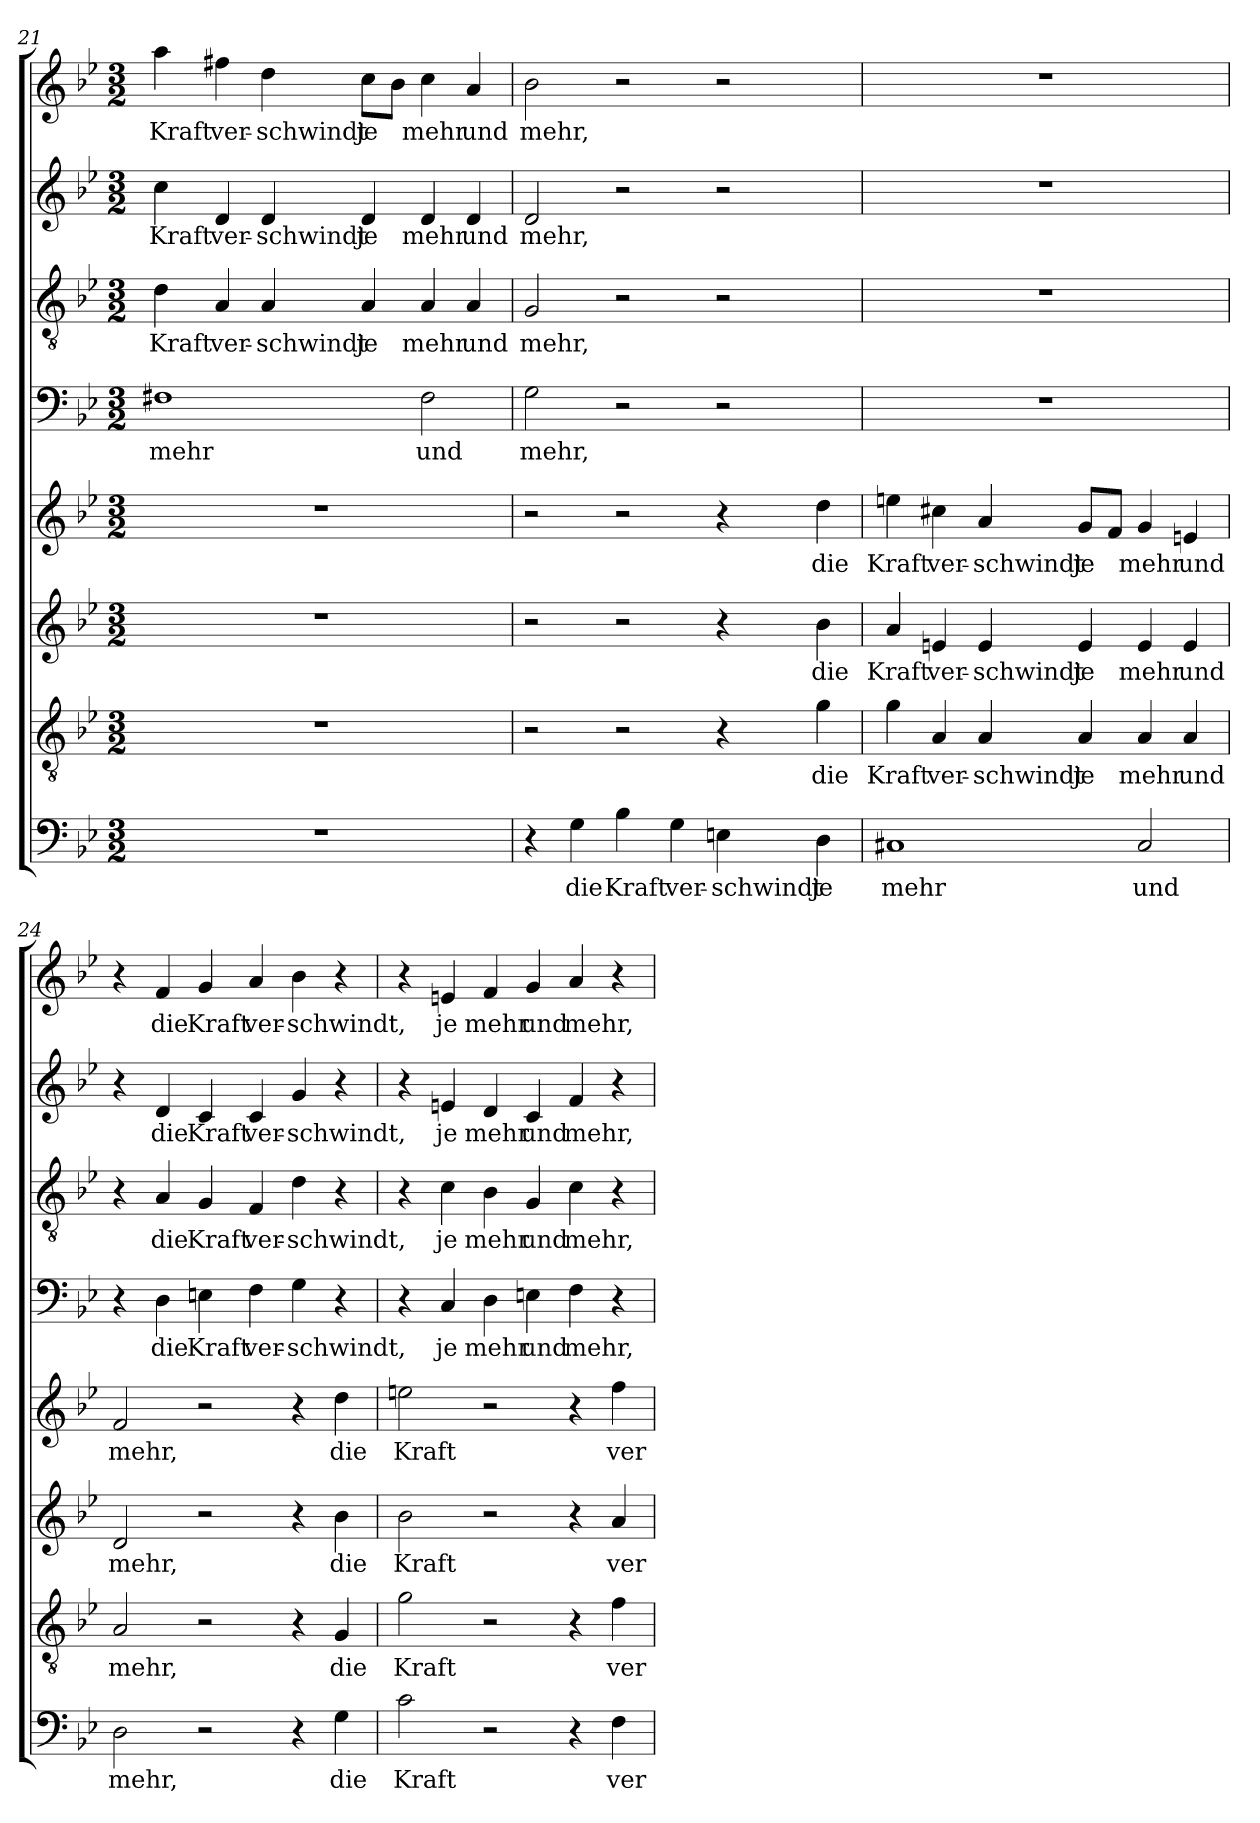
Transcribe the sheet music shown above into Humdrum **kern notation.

**kern	**text	**kern	**text	**kern	**text	**kern	**text	**kern	**text	**kern	**text	**kern	**text	**kern	**text
*part8	*part8	*part7	*part7	*part6	*part6	*part5	*part5	*part4	*part4	*part3	*part3	*part2	*part2	*part1	*part1
*staff8	*staff8	*staff7	*staff7	*staff6	*staff6	*staff5	*staff5	*staff4	*staff4	*staff3	*staff3	*staff2	*staff2	*staff1	*staff1
*clefF4	*	*clefGv2	*	*clefG2	*	*clefG2	*	*clefF4	*	*clefGv2	*	*clefG2	*	*clefG2	*
*k[b-e-]	*	*k[b-e-]	*	*k[b-e-]	*	*k[b-e-]	*	*k[b-e-]	*	*k[b-e-]	*	*k[b-e-]	*	*k[b-e-]	*
*B-:	*	*B-:	*	*B-:	*	*B-:	*	*B-:	*	*B-:	*	*B-:	*	*B-:	*
*M3/2	*	*M3/2	*	*M3/2	*	*M3/2	*	*M3/2	*	*M3/2	*	*M3/2	*	*M3/2	*
=21	=21	=21	=21	=21	=21	=21	=21	=21	=21	=21	=21	=21	=21	=21	=21
!	!	!	!	!	!	!	!	!	!LO:LY:b	!	!LO:LY:b	!	!LO:LY:b	!	!LO:LY:b
1.r	.	1.r	.	1.r	.	1.r	.	1F#X	mehr	4d\	Kraft	4cc\	Kraft	4aa\	Kraft
!	!	!	!	!	!	!	!	!	!	!	!LO:LY:b	!	!LO:LY:b	!	!LO:LY:b
.	.	.	.	.	.	.	.	.	.	4A/	ver-	4d/	ver-	4ff#X\	ver-
!	!	!	!	!	!	!	!	!	!	!	!LO:LY:b	!	!LO:LY:b	!	!LO:LY:b
.	.	.	.	.	.	.	.	.	.	4A/	-schwindt	4d/	-schwindt	4dd\	-schwindt
!	!	!	!	!	!	!	!	!	!	!	!LO:LY:b	!	!LO:LY:b	!	!LO:LY:b
.	.	.	.	.	.	.	.	.	.	4A/	je	4d/	je	8cc\L	je
.	.	.	.	.	.	.	.	.	.	.	.	.	.	8b-\J	.
!	!	!	!	!	!	!	!	!	!LO:LY:b	!	!LO:LY:b	!	!LO:LY:b	!	!LO:LY:b
.	.	.	.	.	.	.	.	2F#\	und	4A/	mehr	4d/	mehr	4cc\	mehr
!	!	!	!	!	!	!	!	!	!	!	!LO:LY:b	!	!LO:LY:b	!	!LO:LY:b
.	.	.	.	.	.	.	.	.	.	4A/	und	4d/	und	4a/	und
=22	=22	=22	=22	=22	=22	=22	=22	=22	=22	=22	=22	=22	=22	=22	=22
!	!	!	!	!	!	!	!	!	!LO:LY:b	!	!LO:LY:b	!	!LO:LY:b	!	!LO:LY:b
4r	.	2r	.	2r	.	2r	.	2G\	mehr,	2G/	mehr,	2d/	mehr,	2b-\	mehr,
!	!LO:LY:b	!	!	!	!	!	!	!	!	!	!	!	!	!	!
4G\	die	.	.	.	.	.	.	.	.	.	.	.	.	.	.
!	!LO:LY:b	!	!	!	!	!	!	!	!	!	!	!	!	!	!
4B-\	Kraft	2r	.	2r	.	2r	.	2r	.	2r	.	2r	.	2r	.
!	!LO:LY:b	!	!	!	!	!	!	!	!	!	!	!	!	!	!
4G\	ver-	.	.	.	.	.	.	.	.	.	.	.	.	.	.
!	!LO:LY:b	!	!	!	!	!	!	!	!	!	!	!	!	!	!
4En\	-schwindt	4r	.	4r	.	4r	.	2r	.	2r	.	2r	.	2r	.
!	!LO:LY:b	!	!LO:LY:b	!	!LO:LY:b	!	!LO:LY:b	!	!	!	!	!	!	!	!
4D\	je	4g\	die	4b-\	die	4dd\	die	.	.	.	.	.	.	.	.
!!LO:LB:g=z
=23	=23	=23	=23	=23	=23	=23	=23	=23	=23	=23	=23	=23	=23	=23	=23
!	!LO:LY:b	!	!LO:LY:b	!	!LO:LY:b	!	!LO:LY:b	!	!	!	!	!	!	!	!
1C#X	mehr	4g\	Kraft	4a/	Kraft	4een\	Kraft	1.r	.	1.r	.	1.r	.	1.r	.
!	!	!	!LO:LY:b	!	!LO:LY:b	!	!LO:LY:b	!	!	!	!	!	!	!	!
.	.	4A/	ver-	4en/	ver-	4cc#X\	ver-	.	.	.	.	.	.	.	.
!	!	!	!LO:LY:b	!	!LO:LY:b	!	!LO:LY:b	!	!	!	!	!	!	!	!
.	.	4A/	-schwindt	4e/	-schwindt	4a/	-schwindt	.	.	.	.	.	.	.	.
!	!	!	!LO:LY:b	!	!LO:LY:b	!	!LO:LY:b	!	!	!	!	!	!	!	!
.	.	4A/	je	4e/	je	8g/L	je	.	.	.	.	.	.	.	.
.	.	.	.	.	.	8f/J	.	.	.	.	.	.	.	.	.
!	!LO:LY:b	!	!LO:LY:b	!	!LO:LY:b	!	!LO:LY:b	!	!	!	!	!	!	!	!
2C#/	und	4A/	mehr	4e/	mehr	4g/	mehr	.	.	.	.	.	.	.	.
!	!	!	!LO:LY:b	!	!LO:LY:b	!	!LO:LY:b	!	!	!	!	!	!	!	!
.	.	4A/	und	4e/	und	4en/	und	.	.	.	.	.	.	.	.
=24	=24	=24	=24	=24	=24	=24	=24	=24	=24	=24	=24	=24	=24	=24	=24
!	!LO:LY:b	!	!LO:LY:b	!	!LO:LY:b	!	!LO:LY:b	!	!	!	!	!	!	!	!
2D\	mehr,	2A/	mehr,	2d/	mehr,	2f/	mehr,	4r	.	4r	.	4r	.	4r	.
!	!	!	!	!	!	!	!	!	!LO:LY:b	!	!LO:LY:b	!	!LO:LY:b	!	!LO:LY:b
.	.	.	.	.	.	.	.	4D\	die	4A/	die	4d/	die	4f/	die
!	!	!	!	!	!	!	!	!	!LO:LY:b	!	!LO:LY:b	!	!LO:LY:b	!	!LO:LY:b
2r	.	2r	.	2r	.	2r	.	4En\	Kraft	4G/	Kraft	4c/	Kraft	4g/	Kraft
!	!	!	!	!	!	!	!	!	!LO:LY:b	!	!LO:LY:b	!	!LO:LY:b	!	!LO:LY:b
.	.	.	.	.	.	.	.	4F\	ver-	4F/	ver-	4c/	ver-	4a/	ver-
!	!	!	!	!	!	!	!	!	!LO:LY:b	!	!LO:LY:b	!	!LO:LY:b	!	!LO:LY:b
4r	.	4r	.	4r	.	4r	.	4G\	-schwindt,	4d\	-schwindt,	4g/	-schwindt,	4b-\	-schwindt,
!	!LO:LY:b	!	!LO:LY:b	!	!LO:LY:b	!	!LO:LY:b	!	!	!	!	!	!	!	!
4G\	die	4G/	die	4b-\	die	4dd\	die	4r	.	4r	.	4r	.	4r	.
=25	=25	=25	=25	=25	=25	=25	=25	=25	=25	=25	=25	=25	=25	=25	=25
!	!LO:LY:b	!	!LO:LY:b	!	!LO:LY:b	!	!LO:LY:b	!	!	!	!	!	!	!	!
2c\	Kraft	2g\	Kraft	2b-\	Kraft	2een\	Kraft	4r	.	4r	.	4r	.	4r	.
!	!	!	!	!	!	!	!	!	!LO:LY:b	!	!LO:LY:b	!	!LO:LY:b	!	!LO:LY:b
.	.	.	.	.	.	.	.	4C/	je	4c\	je	4en/	je	4en/	je
!	!	!	!	!	!	!	!	!	!LO:LY:b	!	!LO:LY:b	!	!LO:LY:b	!	!LO:LY:b
2r	.	2r	.	2r	.	2r	.	4D\	mehr	4B-\	mehr	4d/	mehr	4f/	mehr
!	!	!	!	!	!	!	!	!	!LO:LY:b	!	!LO:LY:b	!	!LO:LY:b	!	!LO:LY:b
.	.	.	.	.	.	.	.	4En\	und	4G/	und	4c/	und	4g/	und
!	!	!	!	!	!	!	!	!	!LO:LY:b	!	!LO:LY:b	!	!LO:LY:b	!	!LO:LY:b
4r	.	4r	.	4r	.	4r	.	4F\	mehr,	4c\	mehr,	4f/	mehr,	4a/	mehr,
!	!LO:LY:b	!	!LO:LY:b	!	!LO:LY:b	!	!LO:LY:b	!	!	!	!	!	!	!	!
4F\	ver-	4f\	ver-	4a/	ver-	4ff\	ver-	4r	.	4r	.	4r	.	4r	.
=	=	=	=	=	=	=	=	=	=	=	=	=	=	=	=
*-	*-	*-	*-	*-	*-	*-	*-	*-	*-	*-	*-	*-	*-	*-	*-
